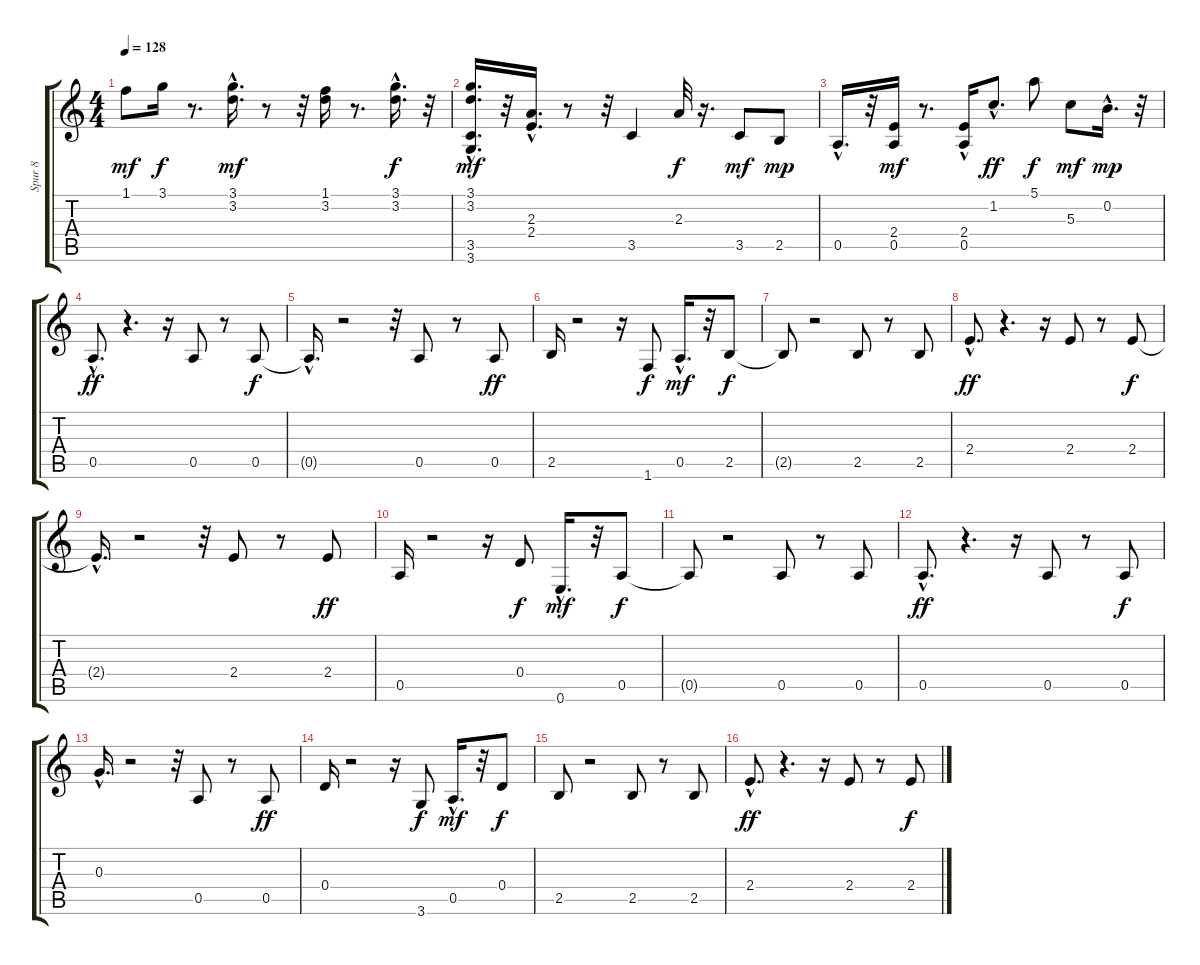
\track ("Spur 8" "Spur 8") {instrument distortionguitar}
\staff {score tabs}
\tuning (E4 B3 G3 D3 A2 E2) {hide}
\ts (4 4)
\tempo 128
\clef g2
\ks c
1.1.8{dy mf} 3.1.16{dy f} r.8{d} (3.1{hac} 3.2).16{d dy mf} r.8 r.32 (1.1 3.2).16 r.8{d} (3.1{hac} 3.2).16{d dy f} r.32 |
(3.1 3.2 3.5 3.6{hac}).16{d dy mf} r.32 (2.3 2.4{hac}).16{d} r.8 r.32 3.5.4 2.3.32{dy f} r.16{d} 3.5.8{dy mf} 2.5.8{dy mp} |
0.5{hac}.16{d} r.32 (2.4 0.5).16{dy mf} r.8{d} (2.4 0.5{hac}).16 1.2{hac}.8{d dy ff} 5.1.8{dy f} 5.3.8{dy mf} 0.2{hac}.16{d dy mp} r.32 |
0.5{hac}.8{d dy ff instrument distortionguitar} r.4{d} r.16 0.5.8 r.8 0.5.8{dy f} |
0.5{hac t}.16{d} r.2 r.32 0.5.8 r.8 0.5.8{dy ff} |
2.5.16 r.2 r.16 1.6.8{dy f} 0.5{hac}.16{d dy mf} r.32 2.5.8{dy f} |
2.5{t}.8 r.2 2.5.8 r.8 2.5.8 |
2.4{hac}.8{d dy ff} r.4{d} r.16 2.4.8 r.8 2.4.8{dy f} |
2.4{hac t}.16{d} r.2 r.32 2.4.8 r.8 2.4.8{dy ff} |
0.5.16 r.2 r.16 0.4.8{dy f} 0.6{hac}.16{d dy mf} r.32 0.5.8{dy f} |
0.5{t}.8 r.2 0.5.8 r.8 0.5.8 |
0.5{hac}.8{d dy ff} r.4{d} r.16 0.5.8 r.8 0.5.8{dy f} |
0.3{hac}.16{d} r.2 r.32 0.5.8 r.8 0.5.8{dy ff} |
0.4.16 r.2 r.16 3.6.8{dy f} 0.5{hac}.16{d dy mf} r.32 0.4.8{dy f} |
2.5.8 r.2 2.5.8 r.8 2.5.8 |
2.4{hac}.8{d dy ff} r.4{d} r.16 2.4.8 r.8 2.4.8{dy f}
